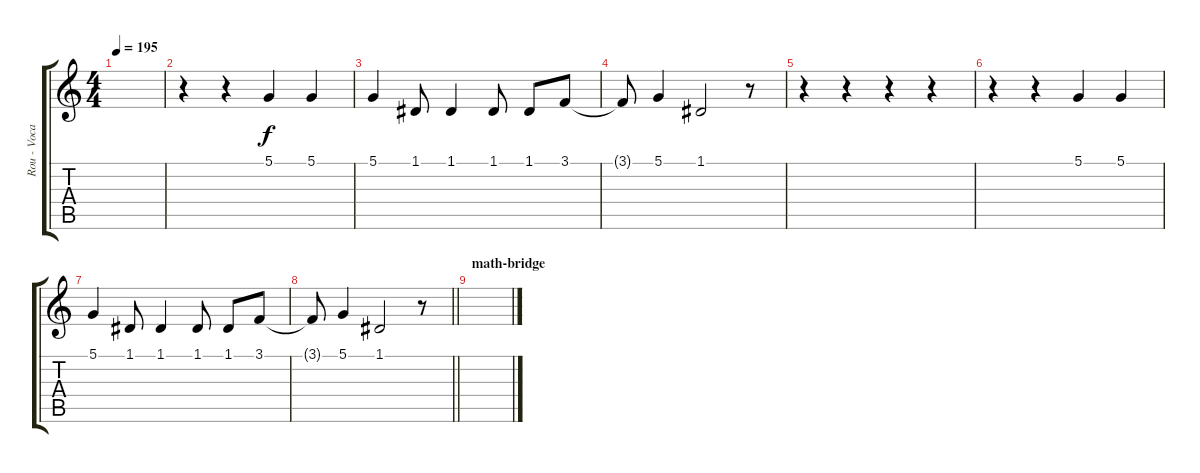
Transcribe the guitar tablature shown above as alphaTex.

\track ("Rou - Vocals" "Rou - Voca") {instrument clarinet}
\staff {score tabs}
\tuning (D4 A3 F3 C3 G2 C2) {hide}
\ts (4 4)
\tempo 195
\clef g2
\ks c
|
r.4 r.4 5.1.4 5.1.4 |
5.1.4 1.1.8 1.1.4 1.1.8 1.1.8 3.1.8 |
3.1{t}.8 5.1.4 1.1.2 r.8 |
r.4 r.4 r.4 r.4 |
r.4 r.4 5.1.4 5.1.4 |
5.1.4 1.1.8 1.1.4 1.1.8 1.1.8 3.1.8 |
\barLineRight lightlight
3.1{t}.8 5.1.4 1.1.2 r.8 |
\section ("" "math-bridge")
